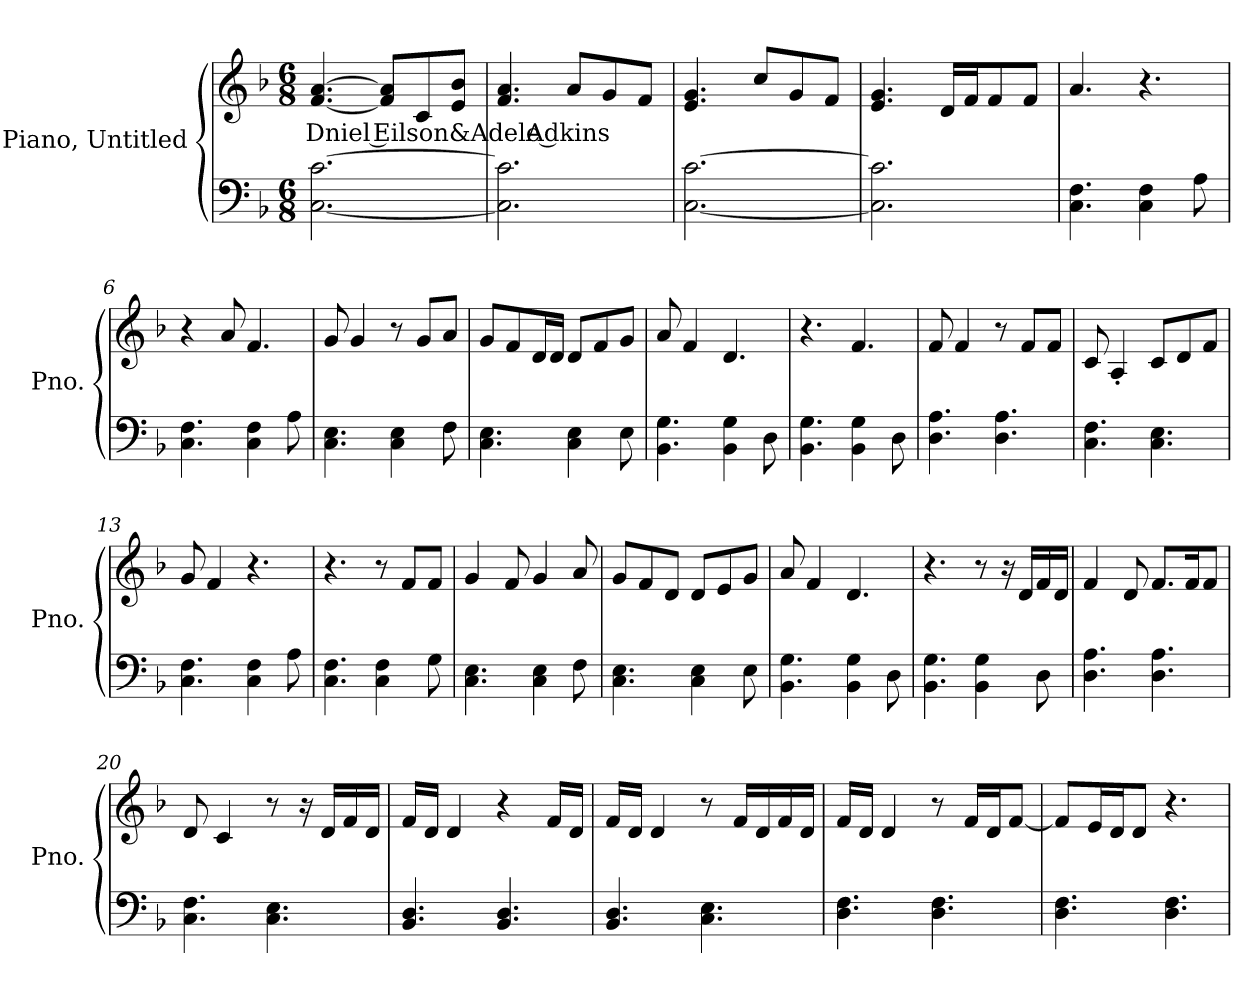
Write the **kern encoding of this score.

**kern	**kern	**text
*part2	*part1	*part1
*staff2	*staff1	*staff1
*I"Piano, Untitled	*I"Piano, Untitled	*
*I'Pno.	*I'Pno.	*
*clefF4	*clefG2	*
*k[b-]	*k[b-]	*
*M6/8	*M6/8	*
*MM80	*MM80	*
=1	=1	=1
!	!	!LO:LY:b
[2.C\ [2.c\	[4.f/ [4.a/	Dniel Eilson&Adele Adkins
.	8f/] 8a/]L	.
.	8c/	.
.	8e/ 8b-/J	.
=2	=2	=2
2.C\] 2.c\]	4.f/ 4.a/	.
.	8a/L	.
.	8g/	.
.	8f/J	.
=3	=3	=3
[2.C\ [2.c\	4.e/ 4.g/	.
.	8cc/L	.
.	8g/	.
.	8f/J	.
=4	=4	=4
2.C\] 2.c\]	4.e/ 4.g/	.
.	16d/LL	.
.	16f/J	.
.	8f/	.
.	8f/J	.
!!LO:LB:g=z
=5	=5	=5
4.C\ 4.F\	4.a/	.
4C\ 4F\	4.r	.
8A\	.	.
=6	=6	=6
4.C\ 4.F\	4r	.
.	8a/	.
4C\ 4F\	4.f/	.
8A\	.	.
=7	=7	=7
4.C\ 4.E\	8g/	.
.	4g/	.
4C\ 4E\	8r	.
.	8g/L	.
8F\	8a/J	.
=8	=8	=8
4.C\ 4.E\	8g/L	.
.	8f/	.
.	16d/L	.
.	16d/JJ	.
4C\ 4E\	8d/L	.
.	8f/	.
8E\	8g/J	.
=9	=9	=9
4.BB-\ 4.G\	8a/	.
.	4f/	.
4BB-\ 4G\	4.d/	.
8D\	.	.
=10	=10	=10
4.BB-\ 4.G\	4.r	.
4BB-\ 4G\	4.f/	.
8D\	.	.
=11	=11	=11
4.D\ 4.A\	8f/	.
.	4f/	.
4.D\ 4.A\	8r	.
.	8f/L	.
.	8f/J	.
!!LO:LB:g=z
=12	=12	=12
4.C\ 4.F\	8c/	.
.	4A'/	.
4.C\ 4.E\	8c/L	.
.	8d/	.
.	8f/J	.
=13	=13	=13
4.C\ 4.F\	8g/	.
.	4f/	.
4C\ 4F\	4.r	.
8A\	.	.
=14	=14	=14
4.C\ 4.F\	4.r	.
4C\ 4F\	8r	.
.	8f/L	.
8G\	8f/J	.
=15	=15	=15
4.C\ 4.E\	4g/	.
.	8f/	.
4C\ 4E\	4g/	.
8F\	8a/	.
=16	=16	=16
4.C\ 4.E\	8g/L	.
.	8f/	.
.	8d/J	.
4C\ 4E\	8d/L	.
.	8e/	.
8E\	8g/J	.
=17	=17	=17
4.BB-\ 4.G\	8a/	.
.	4f/	.
4BB-\ 4G\	4.d/	.
8D\	.	.
=18	=18	=18
4.BB-\ 4.G\	4.r	.
4BB-\ 4G\	8r	.
.	16r	.
.	16d/LL	.
8D\	16f/	.
.	16d/JJ	.
!!LO:LB:g=z
=19	=19	=19
4.D\ 4.A\	4f/	.
.	8d/	.
4.D\ 4.A\	8.f/L	.
.	16f/K	.
.	8f/J	.
=20	=20	=20
4.C\ 4.F\	8d/	.
.	4c/	.
4.C\ 4.E\	8r	.
.	16r	.
.	16d/LL	.
.	16f/	.
.	16d/JJ	.
=21	=21	=21
4.BB-/ 4.D/	16f/LL	.
.	16d/JJ	.
.	4d/	.
4.BB-/ 4.D/	4r	.
.	16f/LL	.
.	16d/JJ	.
=22	=22	=22
4.BB-/ 4.D/	16f/LL	.
.	16d/JJ	.
.	4d/	.
4.C\ 4.E\	8r	.
.	16f/LL	.
.	16d/	.
.	16f/	.
.	16d/JJ	.
=23	=23	=23
4.D\ 4.F\	16f/LL	.
.	16d/JJ	.
.	4d/	.
4.D\ 4.F\	8r	.
.	16f/LL	.
.	16d/J	.
.	[8f/J	.
=24	=24	=24
4.D\ 4.F\	8f/L]	.
.	16e/L	.
.	16d/J	.
.	8d/J	.
4.D\ 4.F\	4.r	.
=	=	=
*-	*-	*-
